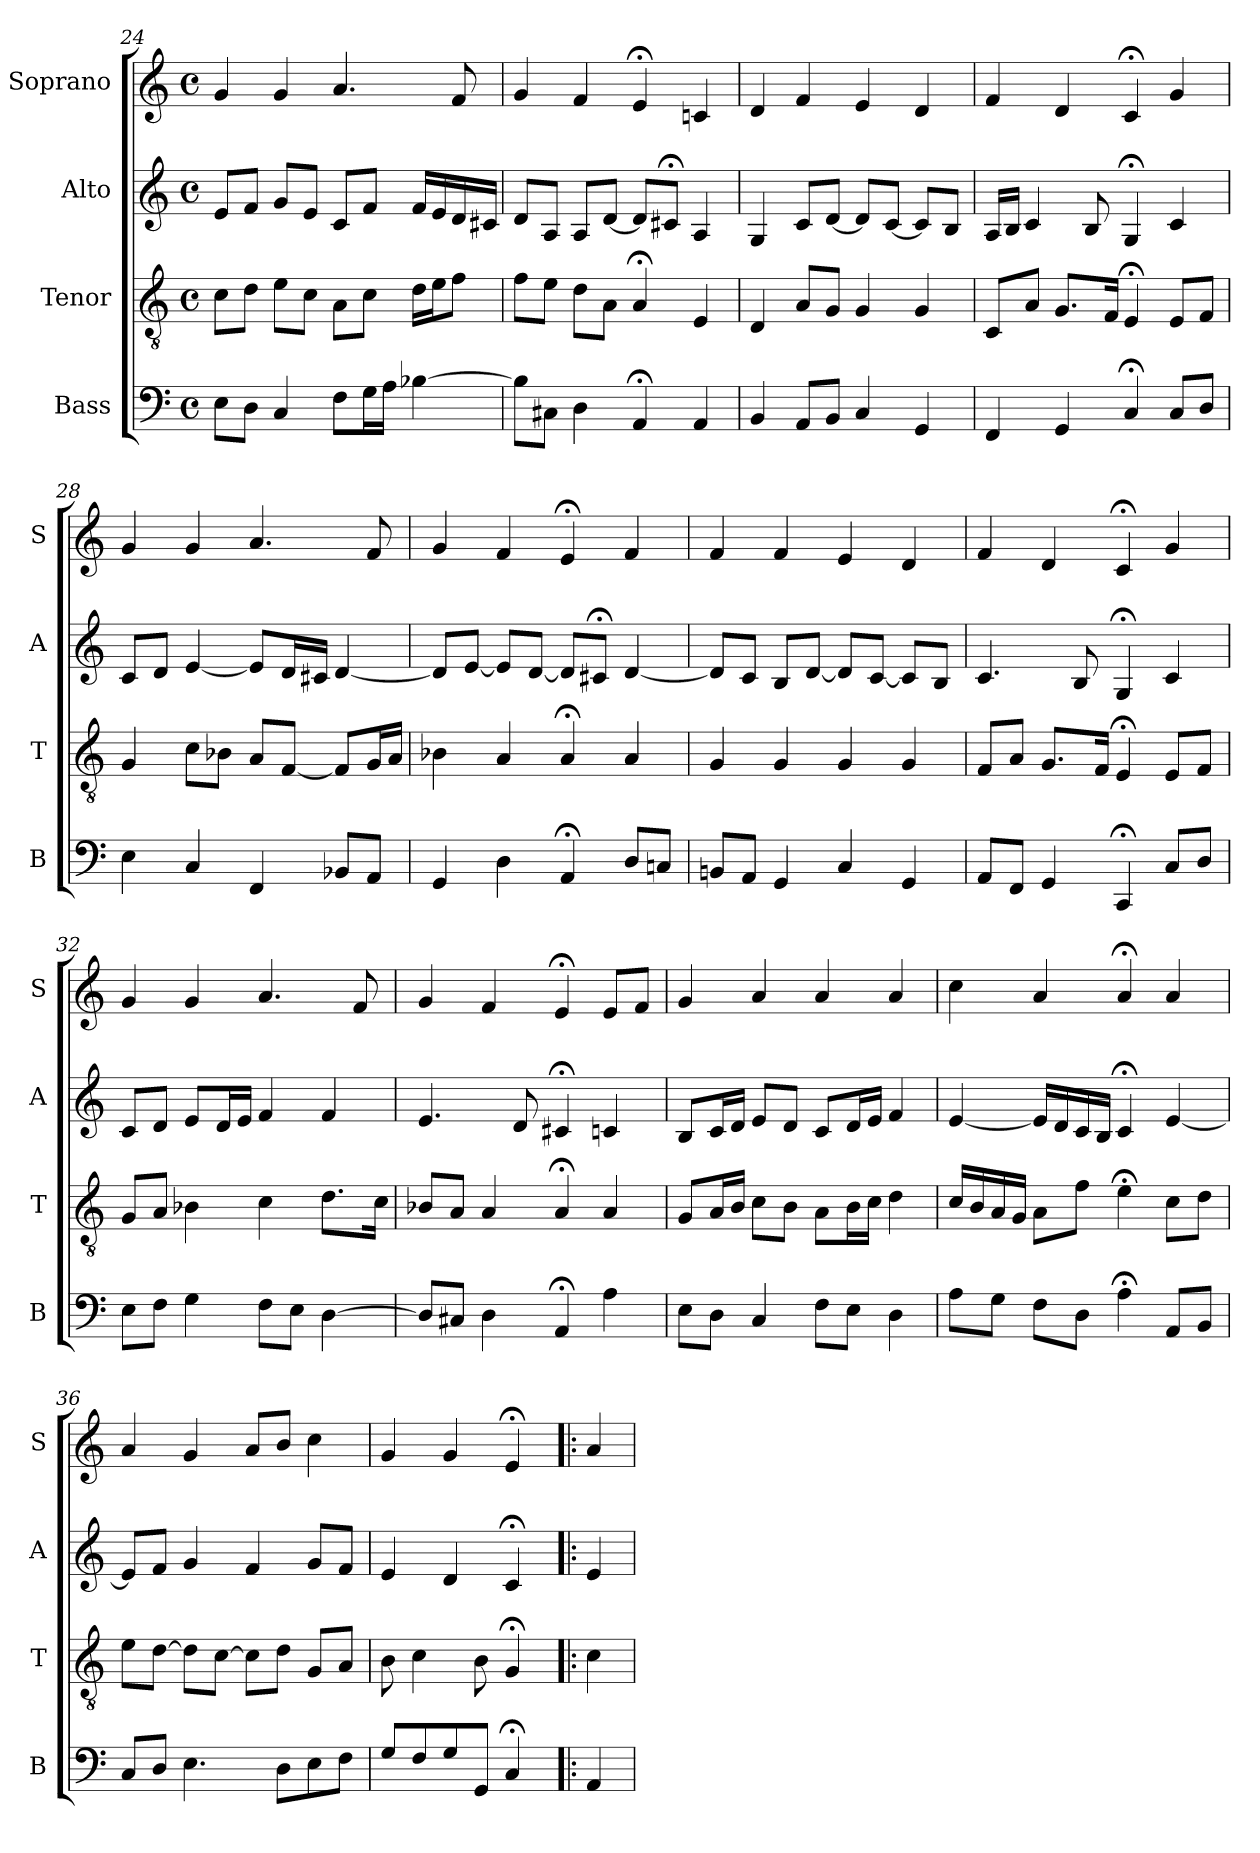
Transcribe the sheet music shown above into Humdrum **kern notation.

**kern	**kern	**kern	**kern
*part4	*part3	*part2	*part1
*staff4	*staff3	*staff2	*staff1
*I"Bass	*I"Tenor	*I"Alto	*I"Soprano
*I'B	*I'T	*I'A	*I'S
*clefF4	*clefGv2	*clefG2	*clefG2
*k[]	*k[]	*k[]	*k[]
*E:phr	*E:phr	*E:phr	*E:phr
*M4/4	*M4/4	*M4/4	*M4/4
*met(c)	*met(c)	*met(c)	*met(c)
=24	=24	=24	=24
8EL	8cL	8eL	4g
8DJ	8dJ	8fJ	.
4C	8eL	8gL	4g
.	8cJ	8eJ	.
8FL	8AL	8cL	4.a
16GL	8cJ	8fJ	.
16AJJ	.	.	.
[4B-X	16dLL	16fLL	.
.	16eJ	16e	.
.	8fJ	16d	8f
.	.	16c#XJJ	.
=25	=25	=25	=25
8B-L]	8fL	8dL	4g
8C#XJ	8eJ	8AJ	.
4D	8dL	8AL	4f
.	8AJ	[8dJ	.
4AA;<	4A;<	8dL]	4e;<
.	.	8c#X;<J	.
4AA	4E	4A	4cn
=26	=26	=26	=26
4BB	4D	4G	4d
8AAL	8AL	8cL	4f
8BBJ	8GJ	[8dJ	.
4C	4G	8dL]	4e
.	.	[8cJ	.
4GG	4G	8cL]	4d
.	.	8BJ	.
=27	=27	=27	=27
4FF	8CL	16ALL	4f
.	.	16BJJ	.
.	8AJ	4c	.
4GG	8.GL	.	4d
.	.	8B	.
.	16FJk	.	.
4C;<	4E;<	4G;<	4c;<
8CL	8EL	4c	4g
8DJ	8FJ	.	.
=28	=28	=28	=28
4E	4G	8cL	4g
.	.	8dJ	.
4C	8cL	[4e	4g
.	8B-XJ	.	.
4FF	8AL	8eL]	4.a
.	[8FJ	16dL	.
.	.	16c#XJJ	.
8BB-XL	8FL]	[4d	.
8AAJ	16GL	.	8f
.	16AJJ	.	.
=29	=29	=29	=29
4GG	4B-X	8dL]	4g
.	.	[8eJ	.
4D	4A	8eL]	4f
.	.	[8dJ	.
4AA;<	4A;<	8dL]	4e;<
.	.	8c#X;<J	.
8DL	4A	[4d	4f
8CnJ	.	.	.
=30	=30	=30	=30
8BBnL	4G	8dL]	4f
8AAJ	.	8cJ	.
4GG	4G	8BL	4f
.	.	[8dJ	.
4C	4G	8dL]	4e
.	.	[8cJ	.
4GG	4G	8cL]	4d
.	.	8BJ	.
=31	=31	=31	=31
8AAL	8FL	4.c	4f
8FFJ	8AJ	.	.
4GG	8.GL	.	4d
.	.	8B	.
.	16FJk	.	.
4CC;<	4E;<	4G;<	4c;<
8CL	8EL	4c	4g
8DJ	8FJ	.	.
=32	=32	=32	=32
8EL	8GL	8cL	4g
8FJ	8AJ	8dJ	.
4G	4B-X	8eL	4g
.	.	16dL	.
.	.	16eJJ	.
8FL	4c	4f	4.a
8EJ	.	.	.
[4D	8.dL	4f	.
.	.	.	8f
.	16cJk	.	.
=33	=33	=33	=33
8DL]	8B-XL	4.e	4g
8C#XJ	8AJ	.	.
4D	4A	.	4f
.	.	8d	.
4AA;<	4A;<	4c#X;<	4e;<
4A	4A	4cn	8eL
.	.	.	8fJ
=34	=34	=34	=34
8EL	8GL	8BL	4g
8DJ	16AL	16cL	.
.	16BJJ	16dJJ	.
4C	8cL	8eL	4a
.	8BJ	8dJ	.
8FL	8AL	8cL	4a
8EJ	16BL	16dL	.
.	16cJJ	16eJJ	.
4D	4d	4f	4a
=35	=35	=35	=35
8AL	16cLL	[4e	4cc
.	16B	.	.
8GJ	16A	.	.
.	16GJJ	.	.
8FL	8AL	16eLL]	4a
.	.	16d	.
8DJ	8fJ	16c	.
.	.	16BJJ	.
4A;<	4e;<	4c;<	4a;<
8AAL	8cL	[4e	4a
8BBJ	8dJ	.	.
=36	=36	=36	=36
8CL	8eL	8eL]	4a
8DJ	[8dJ	8fJ	.
4.E	8dL]	4g	4g
.	[8cJ	.	.
.	8cL]	4f	8aL
8DL	8dJ	.	8bJ
8E	8GL	8gL	4cc
8FJ	8AJ	8fJ	.
=37	=37	=37	=37
8GL	8B	4e	4g
8F	4c	.	.
8G	.	4d	4g
8GGJ	8B	.	.
4C;<	4G;<	4c;<	4e;<
=!|:	=!|:	=!|:	=!|:
4AA	4c	4e	4a
=	=	=	=
*-	*-	*-	*-
